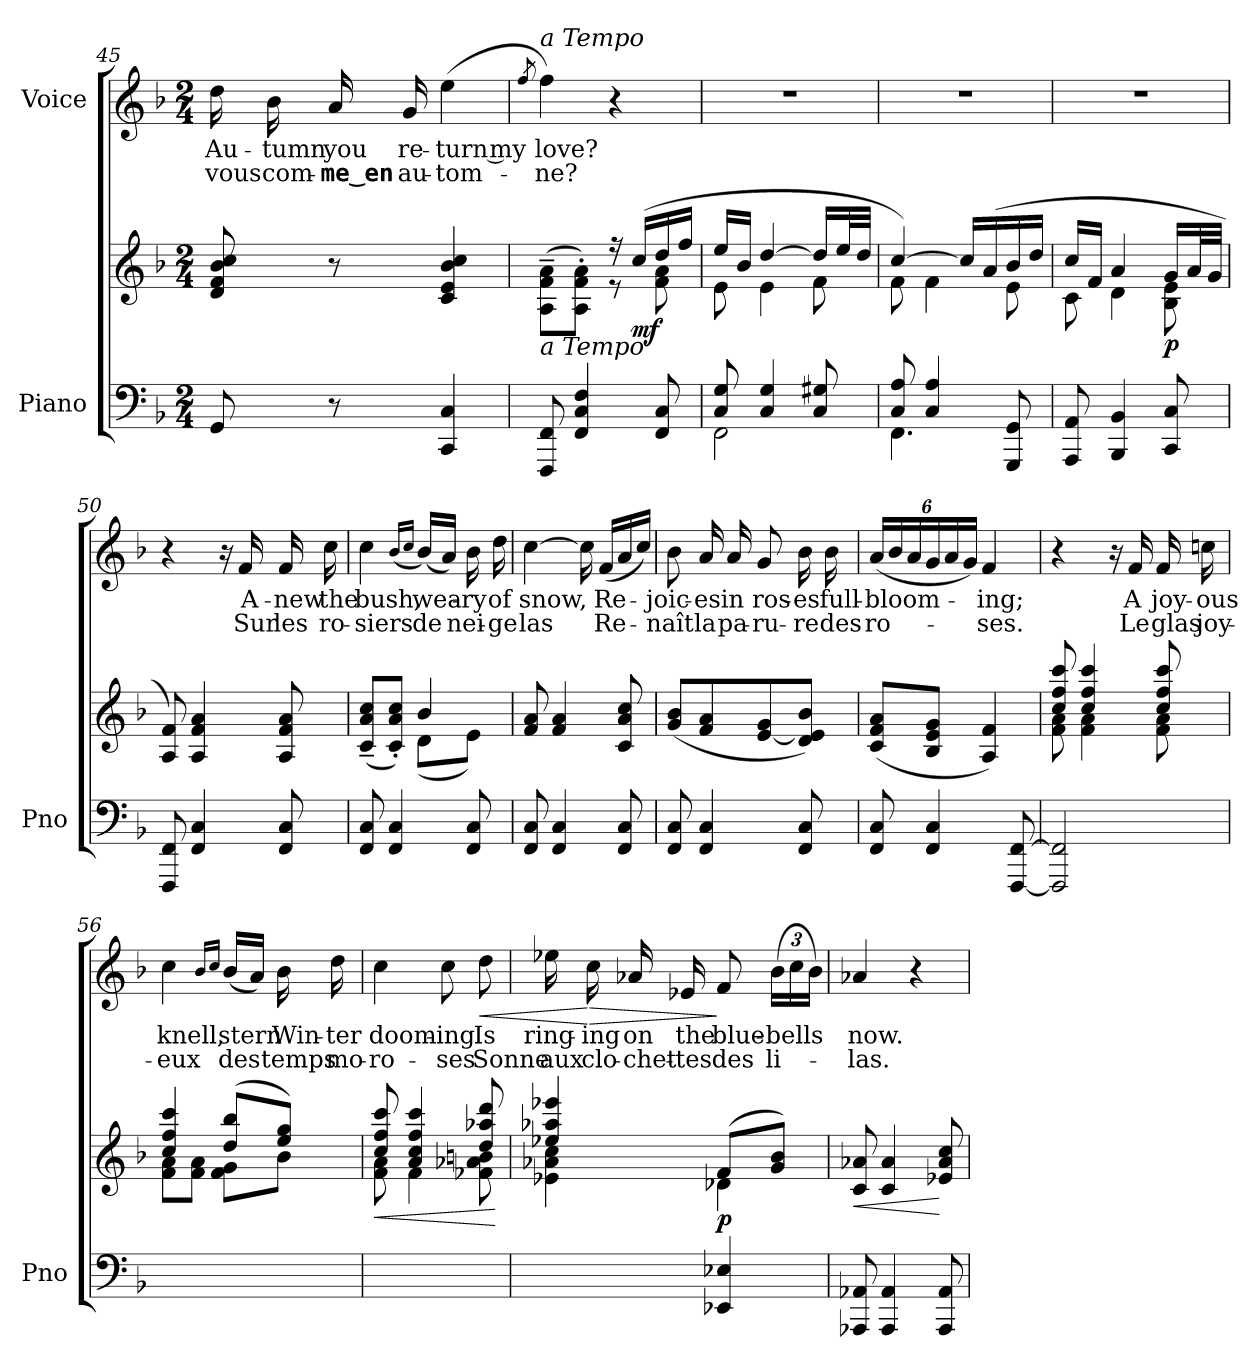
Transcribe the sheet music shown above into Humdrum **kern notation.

**kern	**kern	**dynam	**kern	**text	**text	**dynam
*part2	*part2	*part2	*part1	*part1	*part1	*part1
*staff3	*staff2	*staff2/3	*staff1	*staff1	*staff1	*staff1
*I"Piano	*	*	*I"Voice	*	*	*
*I'Pno	*	*	*	*	*	*
*clefF4	*clefG2	*	*clefG2	*	*	*
*k[b-]	*k[b-]	*	*k[b-]	*	*	*
*M2/4	*M2/4	*	*M2/4	*	*	*
=45	=45	=45	=45	=45	=45	=45
!	!	!	!	!LO:LY:b	!LO:LY:b	!
8GG/	8d/ 8f/ 8b-/ 8cc/	.	16dd\	Au-	-vous	.
!	!	!	!	!LO:LY:b	!LO:LY:b	!
.	.	.	16b-\	tumn	com-	.
!	!	!	!	!LO:LY:b	!LO:LY:b	!
8r	8r	.	16a/	you	-me‿en	.
!	!	!	!	!LO:LY:b	!LO:LY:b	!
.	.	.	16g/	re-	au-	.
!	!	!	!	!LO:LY:b	!LO:LY:b	!
4CC/ 4C/	4c/ 4e/ 4b-/ 4cc/	.	(4ee\	-turn my	-tom-	.
=46	=46	=46	=46	=46	=46	=46
.	.	.	8qff/	.	.	.
*	*^	*	*	*	*	*
!	!	!	!	!LO:TX:a:i:t=a Tempo	!	!	!
!	!LO:TX:b:i:t=a Tempo	!	!	!	!	!	!
!	!	!	!	!	!LO:LY:b	!LO:LY:b	!
8FFF/ 8FF/	4ryy	(8A\~ 8f\~ 8a\~L	.	4ff\)	love?	-ne?	.
4FF/ 4C/ 4F/	.	8A\' 8f\' 8a\'J)	.	.	.	.	.
.	16r	8r	.	4r	.	.	.
!	!	!	!LO:DY:b	!	!	!	!
.	(16cc/LL	.	mf	.	.	.	.
8FF/ 8C/	16dd/	8f\ 8a\	.	.	.	.	.
.	16ff/JJ	.	.	.	.	.	.
!!LO:LB:g=z
=47	=47	=47	=47	=47	=47	=47	=47
*^	*	*	*	*	*	*	*
8C/ 8G/	2FF::\	16ee/LL	8e\	.	2r	.	.	.
.	.	16b-/JJ	.	.	.	.	.	.
4C/ 4G/	.	[4dd/	4e\	.	.	.	.	.
8C/ 8G#X/	.	16dd/LL]	8f\	.	.	.	.	.
.	.	32ee/L	.	.	.	.	.	.
.	.	32dd/JJJ	.	.	.	.	.	.
=48	=48	=48	=48	=48	=48	=48	=48	=48
8C/ 8A/	4.FF::\	[4cc/)	8f\	.	2r	.	.	.
4C/ 4A/	.	.	4f\	.	.	.	.	.
.	.	16cc/LL]	.	.	.	.	.	.
.	.	(16a/	.	.	.	.	.	.
8GGG/ 8GG/	8ryy	16b-/	8e\	.	.	.	.	.
.	.	16dd/JJ	.	.	.	.	.	.
*v	*v	*	*	*	*	*	*	*
=49	=49	=49	=49	=49	=49	=49	=49
8AAA/ 8AA/	16cc/LL	8c\	.	2r	.	.	.
.	16f/JJ	.	.	.	.	.	.
4BBB-/ 4BB-/	4a/	4d\	.	.	.	.	.
!	!	!	!LO:DY:b	!	!	!	!
8CC/ 8C/	16g/LL	8B-\ 8e\	p	.	.	.	.
.	32a/L	.	.	.	.	.	.
.	32g/JJJ	.	.	.	.	.	.
*	*v	*v	*	*	*	*	*
=50	=50	=50	=50	=50	=50	=50
8FFF/ 8FF/	8A/ 8f/)	.	4r	.	.	.
4FF/ 4C/	4A/ 4f/ 4a/	.	.	.	.	.
.	.	.	16r	.	.	.
!	!	!	!	!LO:LY:b	!LO:LY:b	!
.	.	.	16f/	A-	Sur	.
!	!	!	!	!LO:LY:b	!LO:LY:b	!
8FF/ 8C/	8A/ 8f/ 8a/	.	16f/	-new	les	.
!	!	!	!	!LO:LY:b	!LO:LY:b	!
.	.	.	16cc\	the	ro-	.
!!LO:LB:g=z
=51	=51	=51	=51	=51	=51	=51
*	*^	*	*	*	*	*
!	!	!	!	!	!LO:LY:b	!LO:LY:b	!
8FF/ 8C/	(8c/~ 8a/~ 8cc/~L	4ryy	.	4cc\	bush,	-siers	.
4FF/ 4C/	8c/' 8a/' 8cc/'J)	.	.	.	.	.	.
.	.	.	.	(16qb-/LL	.	.	.
.	.	.	.	16qcc/JJ	.	.	.
!	!	!	!	!	!LO:LY:b	!LO:LY:b	!
.	4b-/	(8d\L	.	(16b-/LL)	wea-	de	.
.	.	.	.	16a/JJ)	.	.	.
!	!	!	!	!	!LO:LY:b	!LO:LY:b	!
8FF/ 8C/	.	8e\J)	.	16b-\	ry	nei-	.
!	!	!	!	!	!LO:LY:b	!LO:LY:b	!
.	.	.	.	16dd\	of	-ge	.
*	*v	*v	*	*	*	*	*
=52	=52	=52	=52	=52	=52	=52
!	!	!	!	!LO:LY:b	!LO:LY:b	!
8FF/ 8C/	8f/ 8a/	.	[4cc\	snow,	las	.
4FF/ 4C/	4f/ 4a/	.	.	.	.	.
.	.	.	16cc\]	.	.	.
!	!	!	!	!LO:LY:b	!LO:LY:b	!
.	.	.	(16f/LL	Re-	Re-	.
8FF/ 8C/	8c/ 8a/ 8cc/	.	16a/	.	.	.
.	.	.	16cc/JJ)	.	.	.
=53	=53	=53	=53	=53	=53	=53
!	!	!	!	!LO:LY:b	!LO:LY:b	!
8FF/ 8C/	(8g/ 8b-/L	.	8b-\	-joic-	-naît	.
!	!	!	!	!LO:LY:b	!LO:LY:b	!
4FF/ 4C/	8f/ 8a/	.	16a/	-es	la	.
!	!	!	!	!LO:LY:b	!LO:LY:b	!
.	.	.	16a/	in	pa-	.
!	!	!	!	!LO:LY:b	!LO:LY:b	!
.	[8e/ 8g/	.	8g/	ros-	-ru-	.
!	!	!	!	!LO:LY:b	!LO:LY:b	!
8FF/ 8C/	8d/ 8e/] 8b-/J)	.	16b-\	-es	-re	.
!	!	!	!	!LO:LY:b	!LO:LY:b	!
.	.	.	16b-\	full-	des	.
!!LO:LB:g=z
=54	=54	=54	=54	=54	=54	=54
*	*	*	*Xbrackettup	*	*	*
!	!	!	!	!LO:LY:b	!LO:LY:b	!
8FF/ 8C/	(8c/ 8f/ 8a/L	.	(24a/LL	-bloom-	ro-	.
.	.	.	24b-/	.	.	.
.	.	.	24a/	.	.	.
4FF/ 4C/	8B-/ 8e/ 8g/J	.	24g/	.	.	.
.	.	.	24a/	.	.	.
.	.	.	24g/JJ)	.	.	.
!	!	!	!	!LO:LY:b	!LO:LY:b	!
.	4A/ 4f/)	.	4f/	-ing;	-ses.	.
(>[8FFF/ [8FF/	.	.	.	.	.	.
=55	=55	=55	=55	=55	=55	=55
*	*^	*	*	*	*	*
2FFF/] 2FF/]	8cc/ 8ff/ 8ccc/)	8f\ 8a\	.	4r	.	.	.
.	4cc/ 4ff/ 4ccc/	4f\ 4a\	.	.	.	.	.
.	.	.	.	16r	.	.	.
!	!	!	!	!	!LO:LY:b	!LO:LY:b	!
.	.	.	.	16f/	A	Le	.
!	!	!	!	!	!LO:LY:b	!LO:LY:b	!
.	8cc/ 8ff/ 8ccc/	8f\ 8a\	.	16f/	joy-	glas	.
!	!	!	!	!	!LO:LY:b	!LO:LY:b	!
.	.	.	.	16ccn\	-ous	joy-	.
=56	=56	=56	=56	=56	=56	=56	=56
!	!	!	!	!	!LO:LY:b	!LO:LY:b	!
2ryy	4cc/ 4ff/ 4ccc/	8f\ 8a\L	.	4cc\	knell,	-eux	.
.	.	8f\ 8a\J	.	.	.	.	.
.	.	.	.	16qb-/LL	.	.	.
.	.	.	.	16qcc/JJ	.	.	.
!	!	!	!	!	!LO:LY:b	!LO:LY:b	!
.	(8dd/ 8bb-/L	8f\ 8g\L	.	(16b-/LL	stern	des	.
.	.	.	.	16a/JJ)	.	.	.
!	!	!	!	!	!LO:LY:b	!LO:LY:b	!
.	8ee/ 8gg/J)	8b-\J	.	16b-\	Win-	temps	.
!	!	!	!	!	!LO:LY:b	!LO:LY:b	!
.	.	.	.	16dd\	-ter	mo-	.
!!LO:PB:g=z
=57	=57	=57	=57	=57	=57	=57	=57
!	!	!	!LO:HP:b	!	!LO:LY:b	!LO:LY:b	!
2ryy	8cc/ 8ff/ 8ccc/	8f\ 8a\	<	4cc\	doom-	-ro-	.
.	4a/ 4cc/ 4ff/ 4ccc/	4f\	.	.	.	.	.
!	!	!	!	!	!LO:LY:b	!LO:LY:b	!
.	.	.	.	8cc\	-ing	-ses	.
!	!	!	!	!	!LO:LY:b	!LO:LY:b	!LO:HP:b
.	8dd/ 8aa-X/ 8ddd/	8f-X\ 8a-X\ 8bn\	.	8dd\	Is	Sonne	<
*	*v	*v	*	*	*	*	*
.	.	[	.	.	.	.
=58	=58	=58	=58	=58	=58	=58
*	*^	*	*	*	*	*
!	!	!	!	!	!LO:LY:b	!LO:LY:b	!
4ryy	4ee-X/ 4aa-X/ 4eee-X/	4e-X\ 4a-X\ 4cc\	.	16ee-X\	ring-	aux	.
!	!	!	!	!	!LO:LY:b	!LO:LY:b	!LO:HP:n=1:b
.	.	.	.	16cc\	-ing	clo-	[ >
!	!	!	!	!	!LO:LY:b	!LO:LY:b	!
.	.	.	.	16a-X/	on	-chet-	.
!	!	!	!	!	!LO:LY:b	!LO:LY:b	!
.	.	.	.	16e-X/	the	-tes	.
!	!	!	!LO:DY:b	!	!LO:LY:b	!LO:LY:b	!
4EE-X/ 4E-X/	(8f/L	4d-X\	p	8f/	blue-	des	]
*	*	*	*	*brackettup	*	*	*
!	!	!	!	!	!LO:LY:b	!LO:LY:b	!
.	8g/ 8b-/J)	.	.	(24b-\LL	-bells	li-	.
.	.	.	.	24cc\	.	.	.
.	.	.	.	24b-\JJ)	.	.	.
*	*v	*v	*	*	*	*	*
=59	=59	=59	=59	=59	=59	=59
!	!	!LO:HP:b	!	!LO:LY:b	!LO:LY:b	!
8AAA-X/ 8AA-X/	8c/ 8a-X/	<	4a-X/	now.	-las.	.
4AAA-/ 4AA-/	4c/ 4a-/	.	.	.	.	.
.	.	.	4r	.	.	.
8AAA-/ 8AA-/	8e-X/ 8a-/ 8cc/	[	.	.	.	.
=	=	=	=	=	=	=
*-	*-	*-	*-	*-	*-	*-
